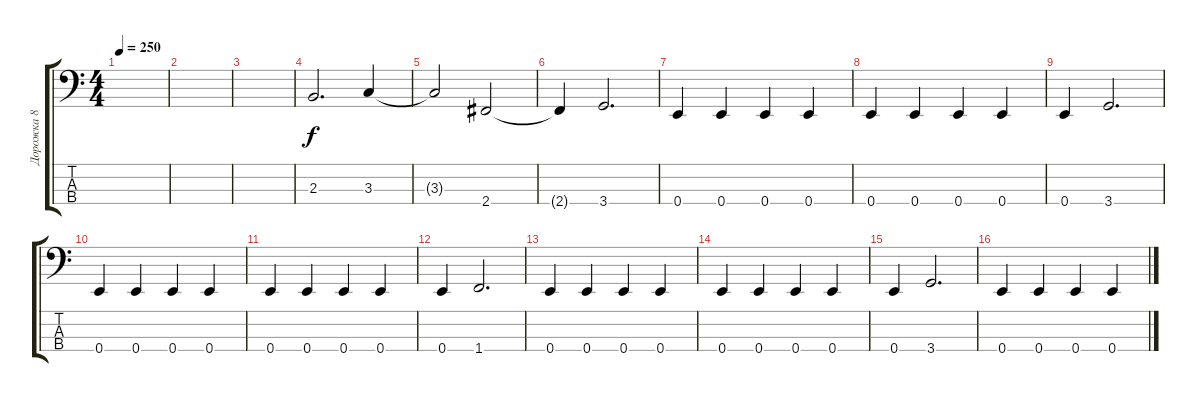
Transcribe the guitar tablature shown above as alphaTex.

\track ("Дорожка 8" "Дорожка 8") {instrument electricbasspick}
\staff {score tabs}
\tuning (G2 D2 A1 E1) {hide}
\ts (4 4)
\tempo 250
\clef f4
\ks c
|
|
|
2.3.2{d} 3.3.4 |
3.3{t}.2 2.4.2 |
2.4{t}.4 3.4.2{d} |
0.4.4 0.4.4 0.4.4 0.4.4 |
0.4.4 0.4.4 0.4.4 0.4.4 |
0.4.4 3.4.2{d} |
0.4.4 0.4.4 0.4.4 0.4.4 |
0.4.4 0.4.4 0.4.4 0.4.4 |
0.4.4 1.4.2{d} |
0.4.4 0.4.4 0.4.4 0.4.4 |
0.4.4 0.4.4 0.4.4 0.4.4 |
0.4.4 3.4.2{d} |
0.4.4 0.4.4 0.4.4 0.4.4
